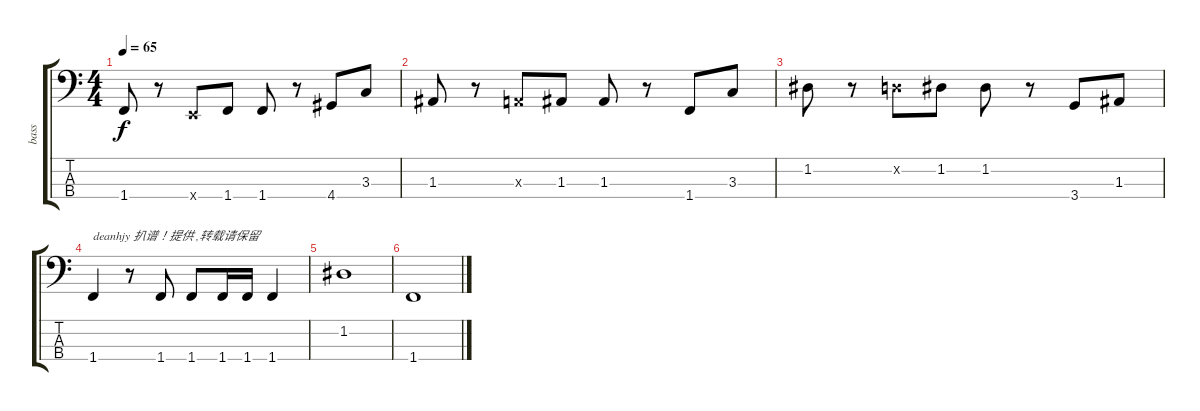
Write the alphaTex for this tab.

\track ("bass" "bass") {instrument electricbassfinger}
\staff {score tabs}
\tuning (G2 D2 A1 E1) {hide}
\ts (4 4)
\tempo 65
\clef f4
\ks c
1.4.8{dy f} r.8 0.4{x}.8 1.4.8 1.4.8 r.8 4.4.8 3.3.8 |
1.3.8 r.8 0.3{x}.8 1.3.8 1.3.8 r.8 1.4.8 3.3.8 |
1.2.8 r.8 0.2{x}.8 1.2.8 1.2.8 r.8 3.4.8 1.3.8 |
1.4.4{txt "deanhjy 扒谱！提供 ,转载请保留"} r.8 1.4.8 1.4.8 1.4.16 1.4.16 1.4.4 |
1.2.1 |
1.4.1
